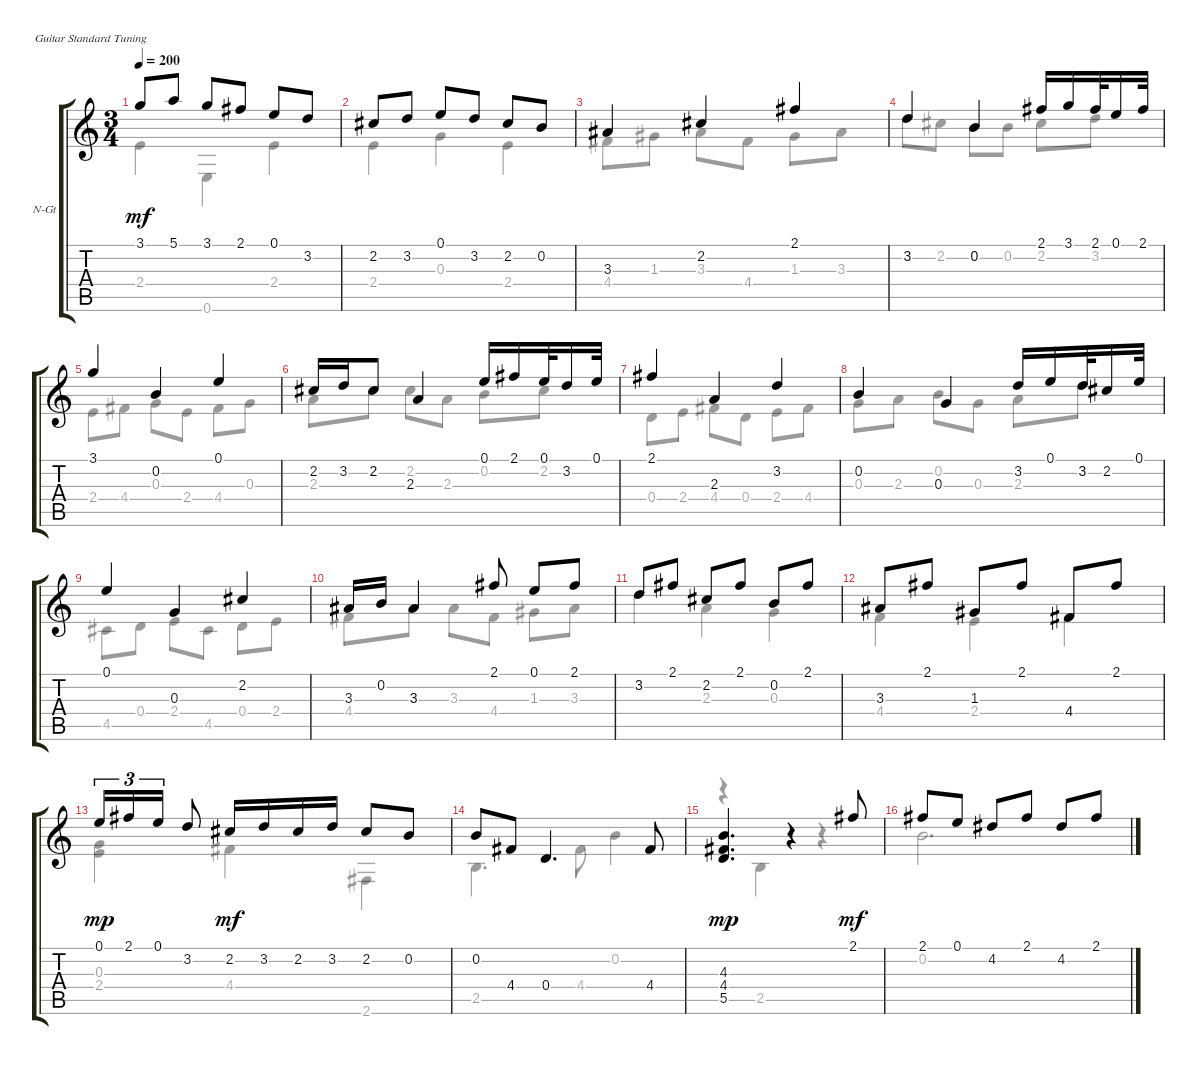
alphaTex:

\bracketExtendMode groupsimilarinstruments
\firstSystemTrackNameOrientation horizontal
\otherSystemsTrackNameOrientation horizontal
\track ("Guitar solo" "N-Gt") {instrument acousticguitarnylon}
\staff {score tabs}
\tuning (E4 B3 G3 D3 A2 E2)
\voice
\ts (3 4)
\tempo 200
\clef g2
\ks c
3.1.8{dy mf} 5.1.8 3.1.8 2.1.8 0.1.8 3.2.8 |
2.2.8 3.2.8 0.1.8 3.2.8 2.2.8 0.2.8 |
3.3.4 2.2.4 2.1.4 |
3.2.4 0.2.4 2.1.16 3.1.16 2.1.32 0.1.16 2.1.32 |
3.1.4 0.2.4 0.1.4 |
2.2.16 3.2.16 2.2.8 2.3.4 0.1.16 2.1.16 0.1.32 3.2.16 0.1.32 |
2.1.4 2.3.4 3.2.4 |
0.2.4 0.3.4 3.2.16 0.1.16 3.2.32 2.2.16 0.1.32 |
0.1.4 0.3.4 2.2.4 |
3.3.16 0.2.16 3.3.4 2.1.8 0.1.8 2.1.8 |
3.2.8 2.1.8 2.2.8 2.1.8 0.2.8 2.1.8 |
3.3.8 2.1.8 1.3.8 2.1.8 4.4.8 2.1.8 |
0.1.16{tu (3 2) dy mp} 2.1.16{tu (3 2)} 0.1.16{tu (3 2)} 3.2.8 2.2.16{dy mf} 3.2.16 2.2.16 3.2.16 2.2.8 0.2.8 |
0.2.8 4.4.8 0.4.4{d} 4.4.8 |
(4.3 4.4 5.5).4{d dy mp} r.4 2.1.8{dy mf} |
2.1.8 0.1.8 4.2.8 2.1.8 4.2.8 2.1.8
\voice
\clef g2
\ottava regular
\simile none
\ks c
2.4.4{dy mf} 0.6.4 2.4.4 |
2.4.4 0.3.4 2.4.4 |
4.4.8 1.3.8 3.3.8 4.4.8 1.3.8 3.3.8 |
3.2.8 2.2.8 0.2.8 0.2.8 2.2.8 3.2.8 |
2.4.8 4.4.8 0.3.8 2.4.8 4.4.8 0.3.8 |
2.3.8 2.2.8 2.2.8 2.3.8 0.2.8 2.2.8 |
0.4.8 2.4.8 4.4.8 0.4.8 2.4.8 4.4.8 |
0.3.8 2.3.8 0.2.8 0.3.8 2.3.8 3.2.8 |
4.5.8 0.4.8 2.4.8 4.5.8 0.4.8 2.4.8 |
4.4.8 3.3.8 3.3.8 4.4.8 1.3.8 3.3.8 |
3.2.4 2.3.4 0.3.4 |
4.4.4 2.4.4 4.4.4 |
(0.3 2.4).4{dy mp} 4.4.4{dy mf} 2.6.4 |
2.5.4{d} 4.4.8 0.2.4 |
r.4 2.5.4 r.4 |
0.2.2{d}
